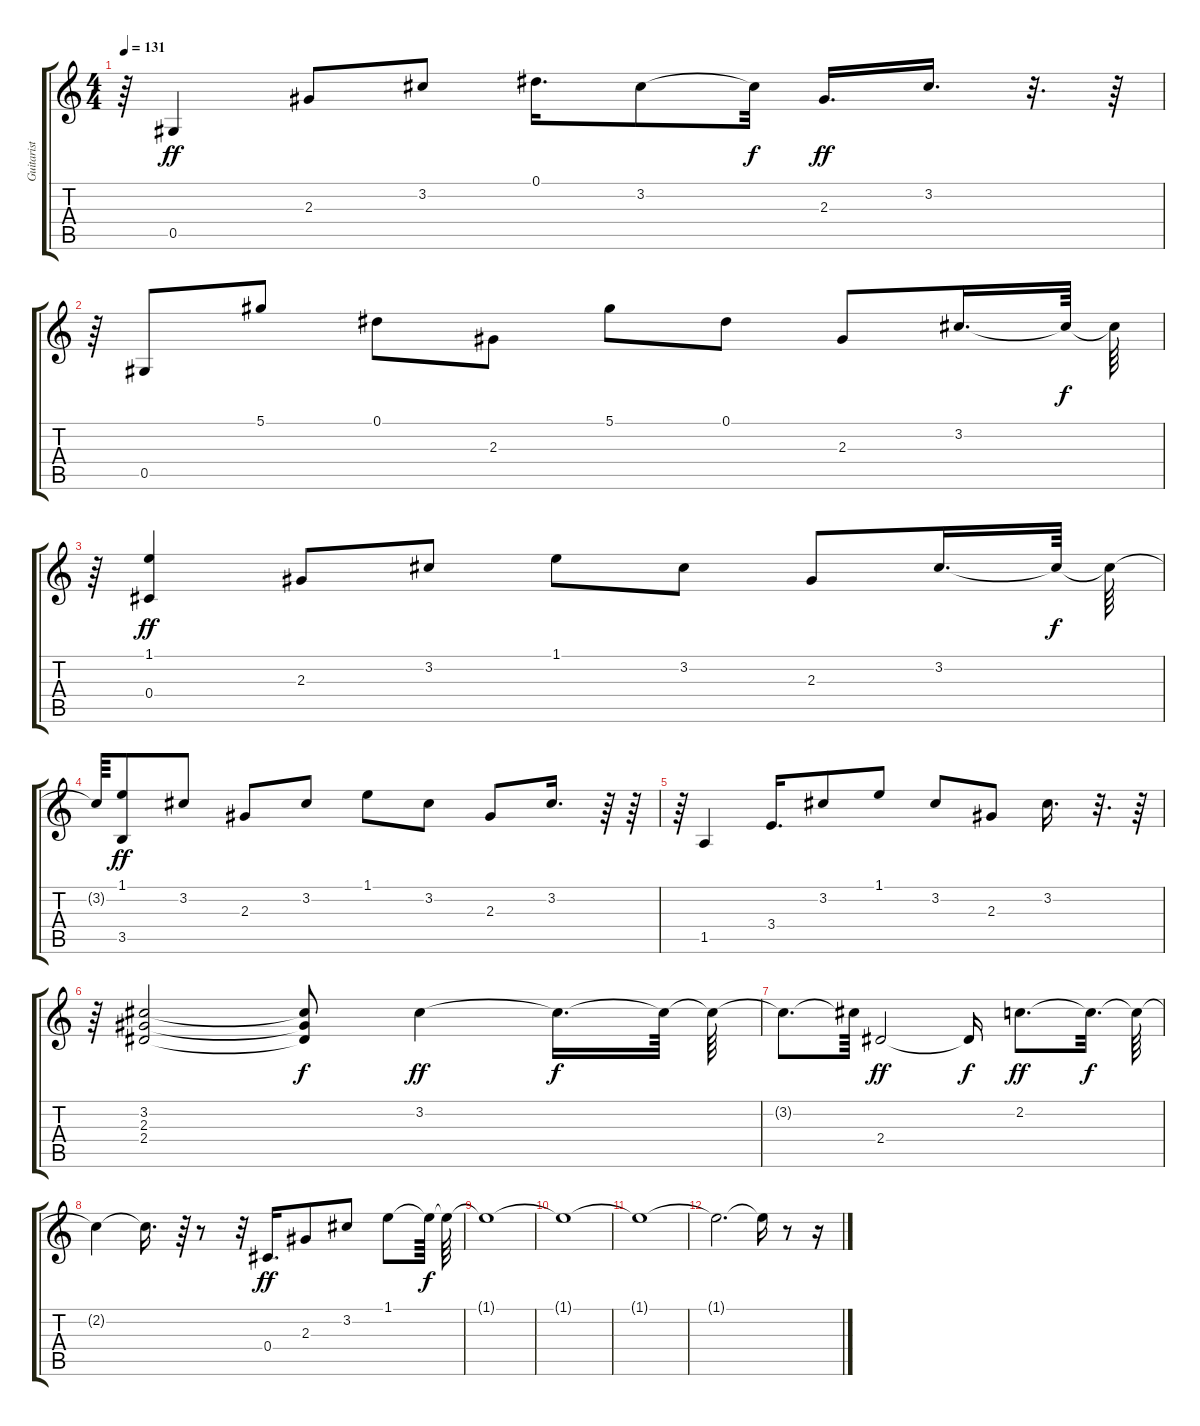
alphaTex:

\track ("Guitarist 3" "Guitarist ") {instrument acousticguitarsteel}
\staff {score tabs}
\tuning (Eb4 Bb3 Gb3 Db3 Ab2 Eb2) {hide}
\ts (4 4)
\tempo 131
\clef g2
\ks c
r.64{dy ff} 0.5.4 2.3.8 3.2.8 0.1.16{d} 3.2.8 3.2{t}.32{dy f} 2.3.16{d dy ff} 3.2.16{d} r.32{d} r.64 |
r.64 0.5.8 5.1.8 0.1.8 2.3.8 5.1.8 0.1.8 2.3.8 3.2.16{d} 3.2{t}.64{dy f} 3.2{t}.64 |
r.64 (1.1 0.4).4{dy ff} 2.3.8 3.2.8 1.1.8 3.2.8 2.3.8 3.2.16{d} 3.2{t}.64{dy f} 3.2{t}.64 |
3.2{t}.64 (1.1 3.5).8{dy ff} 3.2.8 2.3.8 3.2.8 1.1.8 3.2.8 2.3.8 3.2.16{d} r.64 r.64 |
r.64 1.5.4 3.4.16{d} 3.2.8 1.1.8 3.2.8 2.3.8 3.2.16{d} r.32{d} r.64 |
r.64 (3.2 2.3 2.4).2 (3.2{t} 2.3{t} 2.4{t}).8{dy f} 3.2.4{dy ff} 3.2{t}.16{d dy f} 3.2{t}.64 3.2{t}.64 |
3.2{t}.8{d} 3.2{t}.64 2.4.2{dy ff} 2.4{t}.16{dy f} 2.2.8{d dy ff} 2.2{t}.32{d dy f} 2.2{t}.64 |
2.2{t}.4 2.2{t}.16{d} r.64 r.8 r.32 0.4.16{d dy ff} 2.3.8 3.2.8 1.1.8 1.1{t}.64{dy f} 1.1{t}.64 |
1.1{t}.1 |
1.1{t}.1 |
1.1{t}.1 |
1.1{t}.2{d} 1.1{t}.16 r.8 r.16
